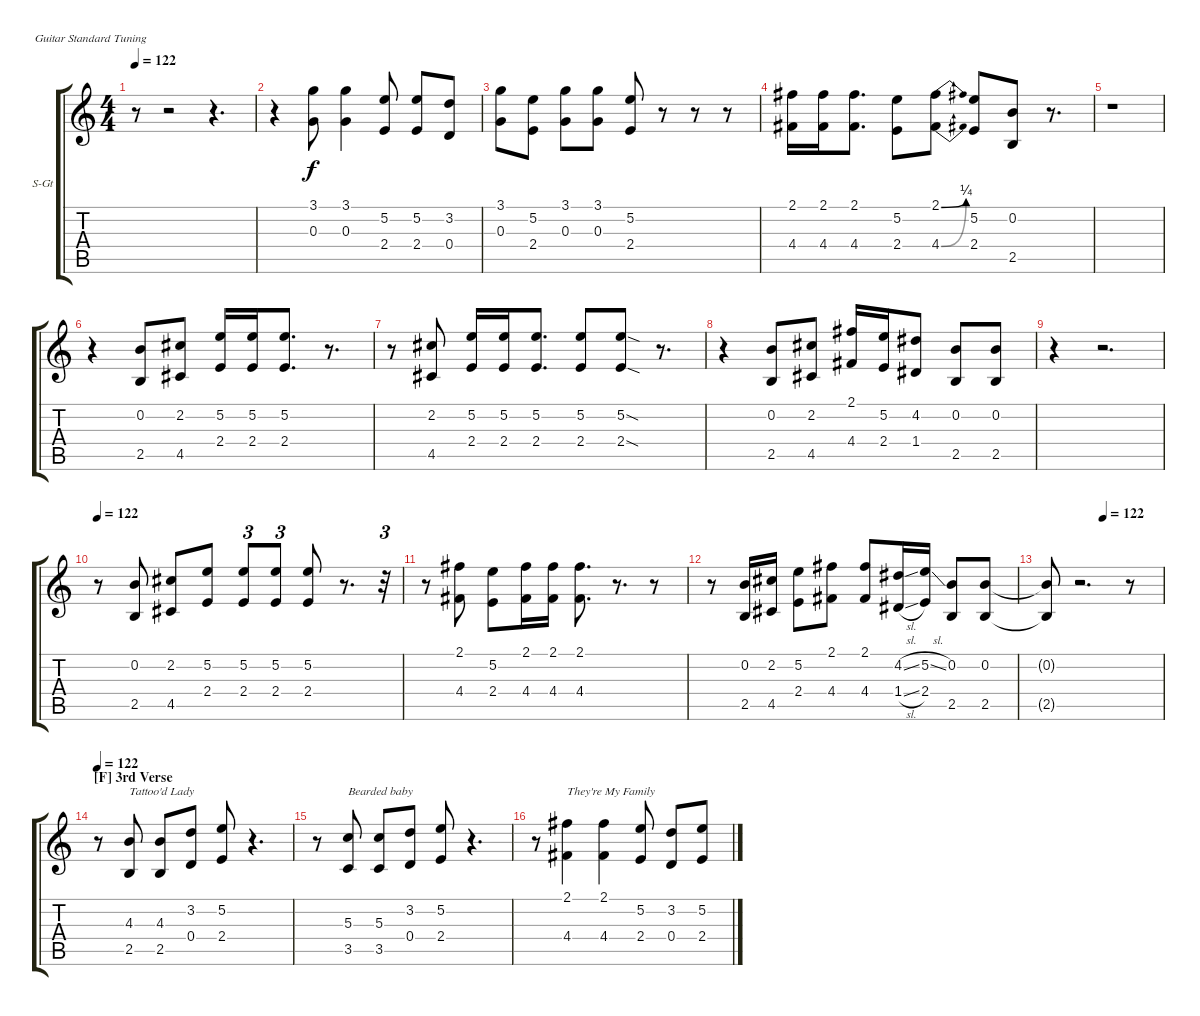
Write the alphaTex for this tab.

\bracketExtendMode groupsimilarinstruments
\firstSystemTrackNameOrientation horizontal
\otherSystemsTrackNameOrientation horizontal
\track ("Rory Gallagher Vocals" "S-Gt") {instrument sopranosax}
\staff {score tabs}
\tuning (E4 B3 G3 D3 A2 E2)
\displaytranspose 12
\ts (4 4)
\tempo 122
\clef g2
\ks c
r.8{dy f} r.2 r.4{d} |
r.4 (3.1 0.3).8 (3.1 0.3).4 (5.2 2.4).8 (5.2 2.4).8 (3.2 0.4).8 |
(3.1 0.3).8 (5.2 2.4).8 (3.1 0.3).8 (3.1 0.3).8 (5.2 2.4).8 r.8 r.8 r.8 |
(2.1 4.4).16 (2.1 4.4).16 (2.1 4.4).8{d} (5.2 2.4).8 (2.1{be (bend 0 0 60 1)} 4.4{be (bend 0 0 60 1)}).8 (5.2 2.4).8 (0.2 2.5).8 r.8{d} |
r.1 |
r.4 (0.2 2.5).8 (2.2 4.5).8 (5.2 2.4).16 (5.2 2.4).16 (5.2 2.4).8{d} r.8{d} |
r.8 (2.2 4.5).8 (5.2 2.4).16 (5.2 2.4).16 (5.2 2.4).8{d} (5.2 2.4).8 (5.2{sod} 2.4{sod}).8 r.8{d} |
r.4 (0.2 2.5).8 (2.2 4.5).8 (2.1 4.4).16 (5.2 2.4).16 (4.2 1.4).8 (0.2 2.5).8 (0.2 2.5).8 |
r.4 r.2{d} |
\tempo 122
r.8 (0.2 2.5).8 (2.2 4.5).8 (5.2 2.4).8 (5.2 2.4).8{tu (3 2)} (5.2 2.4).8{tu (3 2)} (5.2 2.4).8 r.8{d} r.32{tu (3 2)} |
r.8 (2.1 4.4).8 (5.2 2.4).8 (2.1 4.4).16 (2.1 4.4).16 (2.1 4.4).8{d} r.8{d} r.8 |
r.8 (0.2 2.5).16 (2.2 4.5).16 (5.2 2.4).8 (2.1 4.4).8 (2.1 4.4).8 (4.2{sl} 1.4{sl}).16 (5.2{sl} 2.4).16 (0.2 2.5).8 (0.2 2.5).8 |
\tempo (122 0.492308)
(0.2{t} 2.5{t}).8 r.2{d} r.8 |
\section ("F" "3rd Verse")
\tempo 122
r.8 (4.3 2.5).8{txt "Tattoo'd Lady"} (4.3 2.5).8 (3.2 0.4).8 (5.2 2.4).8 r.4{d} |
r.8 (5.3 3.5).8{txt "Bearded baby"} (5.3 3.5).8 (3.2 0.4).8 (5.2 2.4).8 r.4{d} |
r.8 (2.1 4.4).4{txt "They're My Family"} (2.1 4.4).4 (5.2 2.4).8 (3.2 0.4).8 (5.2 2.4).8
